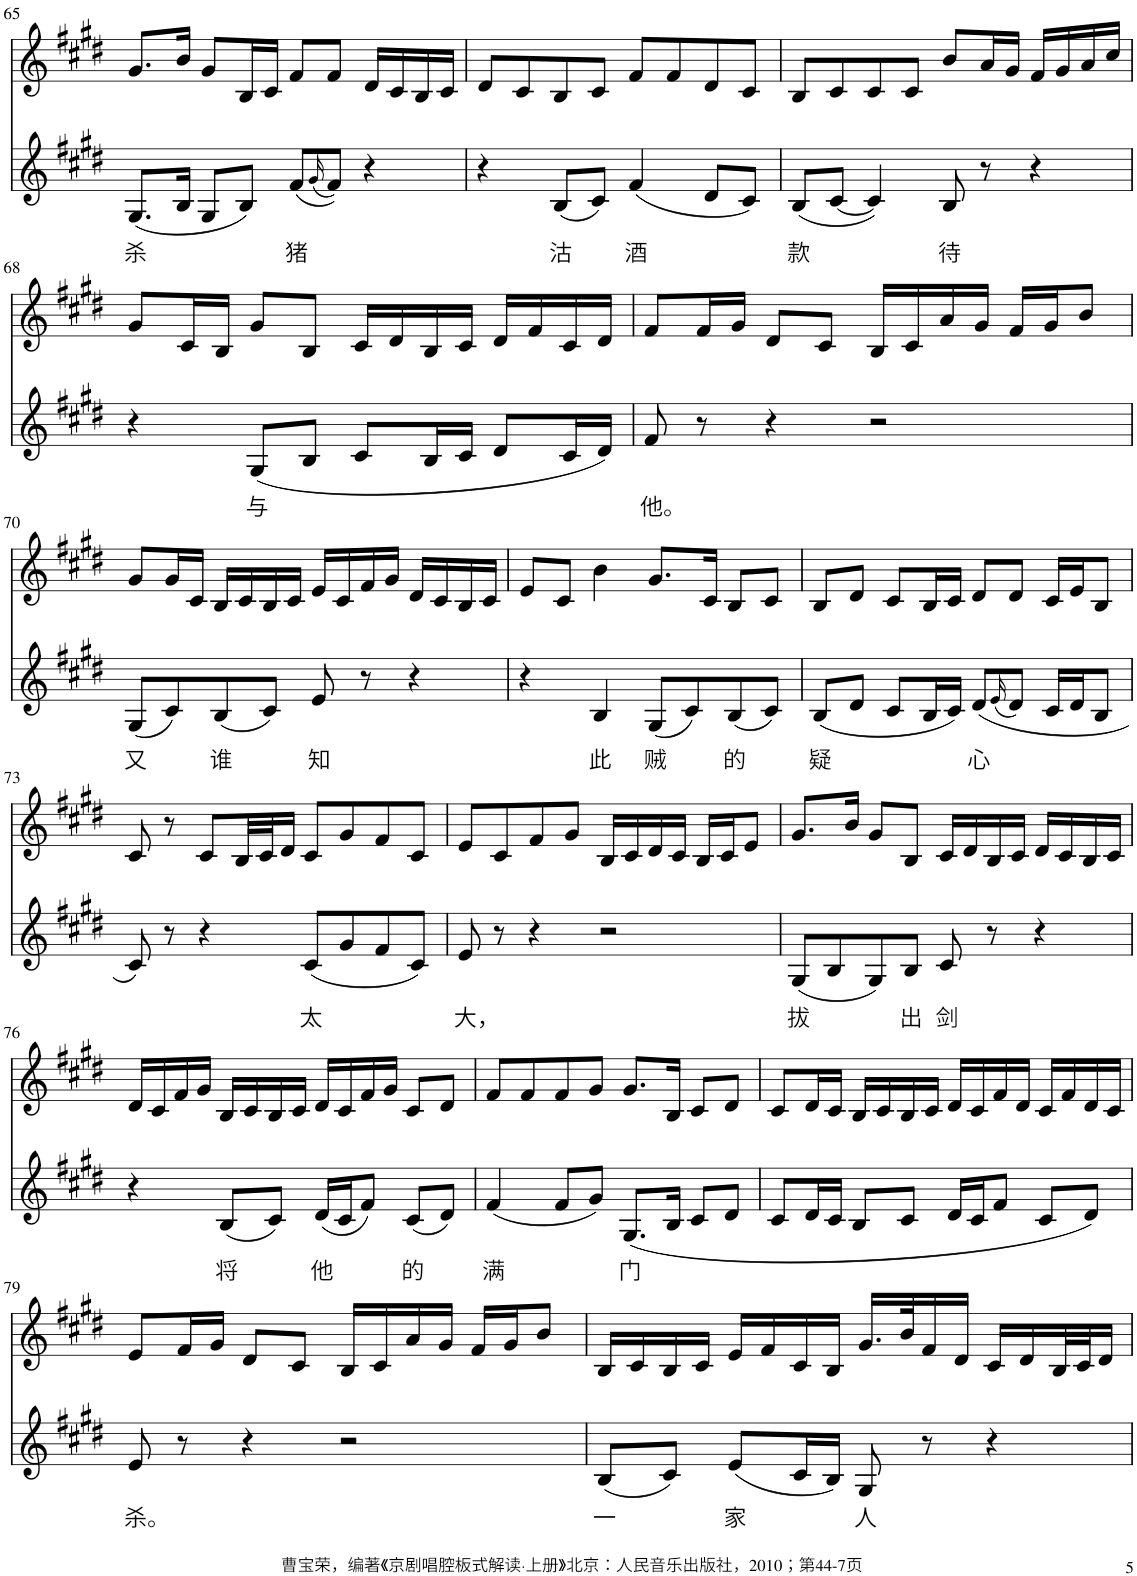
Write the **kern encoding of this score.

**kern	**text	**kern
*part2	*part2	*part1
*staff2	*staff2	*staff1
*I"Piano	*	*I"Piano
*I'Pno	*	*I'Pno
!!LO:PB:g=z
*clefG2	*	*clefG2
*k[f#c#g#d#]	*	*k[f#c#g#d#]
*M4/4	*	*M4/4
=65	=65	=65
!	!LO:LY:b	!
(8.G#/L	杀	8.g#/L
16B/Jk	.	16b/Jk
8G#/L	.	8g#/L
8B/J)	.	16B/L
.	.	16c#/JJ
!	!LO:LY:b	!
(8f#/L	猪	8f#/L
(16qg#/	.	.
8f#/J))	.	8f#/J
4r	.	16d#/LL
.	.	16c#/
.	.	16B/
.	.	16c#/JJ
=66	=66	=66
4r	.	8d#/L
.	.	8c#/
!	!LO:LY:b	!
(8B/L	沽	8B/
8c#/J)	.	8c#/J
!	!LO:LY:b	!
(4f#/	酒	8f#/L
.	.	8f#/
8d#/L	.	8d#/
8c#/J)	.	8c#/J
=67	=67	=67
!	!LO:LY:b	!
(8B/L	款	8B/L
[8c#/J	.	8c#/
4c#/])	.	8c#/
.	.	8c#/J
!	!LO:LY:b	!
8B/	待	8b/L
8r	.	16a/L
.	.	16g#/JJ
4r	.	16f#/LL
.	.	16g#/
.	.	16a/
.	.	16cc#/JJ
!!LO:LB:g=z
=68	=68	=68
4r	.	8g#/L
.	.	16c#/L
.	.	16B/JJ
!	!LO:LY:b	!
(8G#/L	与	8g#/L
8B/J	.	8B/J
8c#/L	.	16c#/LL
.	.	16d#/
16B/L	.	16B/
16c#/JJ	.	16c#/JJ
8d#/L	.	16d#/LL
.	.	16f#/
16c#/L	.	16c#/
16d#/JJ)	.	16d#/JJ
=69	=69	=69
!	!LO:LY:b	!
8f#/	他。	8f#/L
8r	.	16f#/L
.	.	16g#/JJ
4r	.	8d#/L
.	.	8c#/J
2r	.	16B/LL
.	.	16c#/
.	.	16a/
.	.	16g#/JJ
.	.	16f#/LL
.	.	16g#/J
.	.	8b/J
!!LO:LB:g=z
=70	=70	=70
!	!LO:LY:b	!
(8G#/L	又	8g#/L
8c#/)	.	16g#/L
.	.	16c#/JJ
!	!LO:LY:b	!
(8B/	谁	16B/LL
.	.	16c#/
8c#/J)	.	16B/
.	.	16c#/JJ
!	!LO:LY:b	!
8e/	知	16e/LL
.	.	16c#/
8r	.	16f#/
.	.	16g#/JJ
4r	.	16d#/LL
.	.	16c#/
.	.	16B/
.	.	16c#/JJ
=71	=71	=71
4r	.	8e/L
.	.	8c#/J
!	!LO:LY:b	!
4B/	此	4b\
!	!LO:LY:b	!
(8G#/L	贼	8.g#/L
8c#/)	.	.
.	.	16c#/Jk
!	!LO:LY:b	!
(8B/	的	8B/L
8c#/J)	.	8c#/J
=72	=72	=72
!	!LO:LY:b	!
(8B/L	疑	8B/L
8d#/J	.	8d#/J
8c#/L	.	8c#/L
16B/L	.	16B/L
16c#/JJ)	.	16c#/JJ
!	!LO:LY:b	!
(8d#/L	心	8d#/L
(16qe/	.	.
8d#/J)	.	8d#/J
16c#/LL	.	16c#/LL
16d#/J	.	16e/J
8B/J	.	8B/J
!!LO:LB:g=z
=73	=73	=73
8c#/)	.	8c#/
8r	.	8r
4r	.	8c#/L
.	.	32B/LL
.	.	32c#/J
.	.	16d#/JJ
!	!LO:LY:b	!
(8c#/L	太	8c#/L
8g#/	.	8g#/
8f#/	.	8f#/
8c#/J)	.	8c#/J
=74	=74	=74
!	!LO:LY:b	!
8e/	大，	8e/L
8r	.	8c#/
4r	.	8f#/
.	.	8g#/J
2r	.	16B/LL
.	.	16c#/
.	.	16d#/
.	.	16c#/JJ
.	.	16B/LL
.	.	16c#/J
.	.	8e/J
=75	=75	=75
!	!LO:LY:b	!
(8G#/L	拔	8.g#/L
8B/	.	.
.	.	16b/Jk
8G#/)	.	8g#/L
!	!LO:LY:b	!
8B/J	出	8B/J
!	!LO:LY:b	!
8c#/	剑	16c#/LL
.	.	16d#/
8r	.	16B/
.	.	16c#/JJ
4r	.	16d#/LL
.	.	16c#/
.	.	16B/
.	.	16c#/JJ
!!LO:LB:g=z
=76	=76	=76
4r	.	16d#/LL
.	.	16c#/
.	.	16f#/
.	.	16g#/JJ
!	!LO:LY:b	!
(8B/L	将	16B/LL
.	.	16c#/
8c#/J)	.	16B/
.	.	16c#/JJ
!	!LO:LY:b	!
(16d#/LL	他	16d#/LL
16c#/J	.	16c#/
8f#/J)	.	16f#/
.	.	16g#/JJ
!	!LO:LY:b	!
(8c#/L	的	8c#/L
8d#/J)	.	8d#/J
=77	=77	=77
!	!LO:LY:b	!
(4f#/	满	8f#/L
.	.	8f#/
8f#/L	.	8f#/
8g#/J)	.	8g#/J
!	!LO:LY:b	!
(8.G#/L	门	8.g#/L
16B/Jk	.	16B/Jk
8c#/L	.	8c#/L
8d#/J	.	8d#/J
=78	=78	=78
8c#/L	.	8c#/L
16d#/L	.	16d#/L
16c#/JJ	.	16c#/JJ
8B/L	.	16B/LL
.	.	16c#/
8c#/J	.	16B/
.	.	16c#/JJ
16d#/LL	.	16d#/LL
16c#/J	.	16c#/
8f#/J	.	16f#/
.	.	16d#/JJ
8c#/L	.	16c#/LL
.	.	16f#/
8d#/J)	.	16d#/
.	.	16c#/JJ
!!LO:LB:g=z
=79	=79	=79
!	!LO:LY:b	!
8e/	杀。	8e/L
8r	.	16f#/L
.	.	16g#/JJ
4r	.	8d#/L
.	.	8c#/J
2r	.	16B/LL
.	.	16c#/
.	.	16a/
.	.	16g#/JJ
.	.	16f#/LL
.	.	16g#/J
.	.	8b/J
=80	=80	=80
!	!LO:LY:b	!
(8B/L	一	16B/LL
.	.	16c#/
8c#/J)	.	16B/
.	.	16c#/JJ
!	!LO:LY:b	!
(8e/L	家	16e/LL
.	.	16f#/
16c#/L	.	16c#/
16B/JJ)	.	16B/JJ
!	!LO:LY:b	!
8G#/	人	16.g#/LL
.	.	32b/K
8r	.	16f#/
.	.	16d#/JJ
4r	.	16c#/LL
.	.	16d#/
.	.	32B/L
.	.	32c#/J
.	.	16d#/JJ
=	=	=
*-	*-	*-
